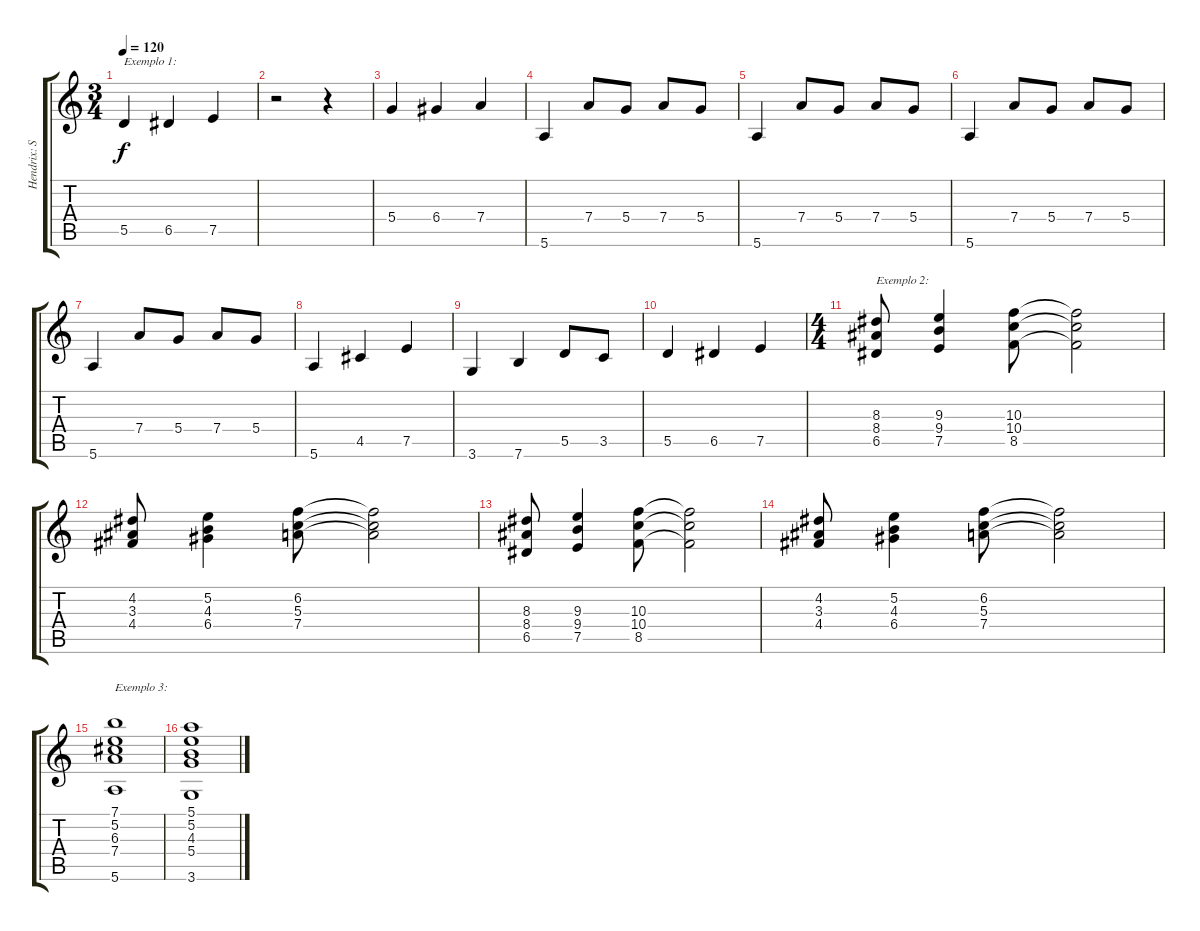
\track ("Hendrix: Sua Obra Pela Guitarra Rítmica" "Hendrix: S") {instrument overdrivenguitar}
\staff {score tabs}
\tuning (E4 B3 G3 D3 A2 E2) {hide}
\ts (3 4)
\tempo 120
\clef g2
\ks c
5.5.4{txt "Exemplo 1:" dy f instrument overdrivenguitar} 6.5.4 7.5.4 |
r.2 r.4 |
5.4.4 6.4.4 7.4.4 |
5.6.4 7.4.8 5.4.8 7.4.8 5.4.8 |
5.6.4 7.4.8 5.4.8 7.4.8 5.4.8 |
5.6.4 7.4.8 5.4.8 7.4.8 5.4.8 |
5.6.4 7.4.8 5.4.8 7.4.8 5.4.8 |
5.6.4 4.5.4 7.5.4 |
3.6.4 7.6.4 5.5.8 3.5.8 |
5.5.4 6.5.4 7.5.4 |
\ts (4 4)
(8.3 8.4 6.5).8{txt "Exemplo 2:"} (9.3 9.4 7.5).4 (10.3 10.4 8.5).8 (10.3{t} 10.4{t} 8.5{t}).2 |
(4.2 3.3 4.4).8 (5.2 4.3 6.4).4 (6.2 5.3 7.4).8 (6.2{t} 5.3{t} 7.4{t}).2 |
(8.3 8.4 6.5).8 (9.3 9.4 7.5).4 (10.3 10.4 8.5).8 (10.3{t} 10.4{t} 8.5{t}).2 |
(4.2 3.3 4.4).8 (5.2 4.3 6.4).4 (6.2 5.3 7.4).8 (6.2{t} 5.3{t} 7.4{t}).2 |
(7.1 5.2 6.3 7.4 5.6).1{txt "Exemplo 3:"} |
(5.1 5.2 4.3 5.4 3.6).1
